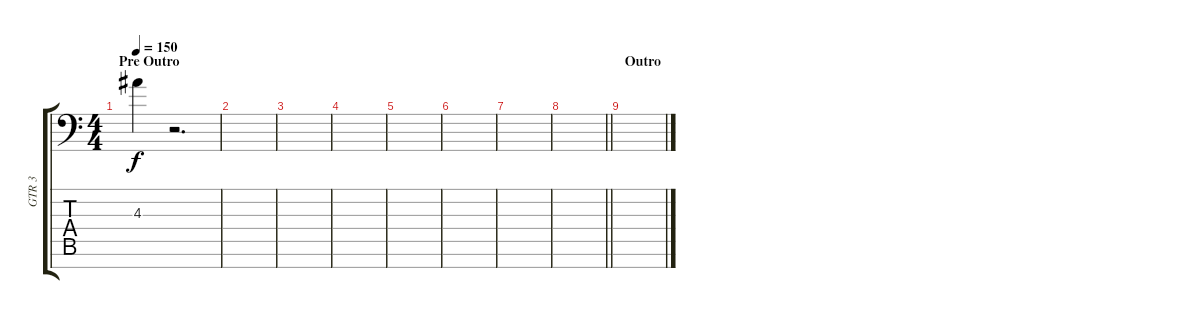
\track ("GTR 3" "GTR 3") {instrument distortionguitar}
\staff {score tabs}
\tuning (Eb4 Bb3 Gb3 Db3 Ab2 Eb2 Bb1) {hide}
\ts (4 4)
\section ("" "Pre Outro")
\tempo 150
\clef f4
\ks c
4.3{t}.4{dy f} r.2{d} |
|
|
|
|
|
|
\barLineRight lightlight
|
\section ("" "Outro")
